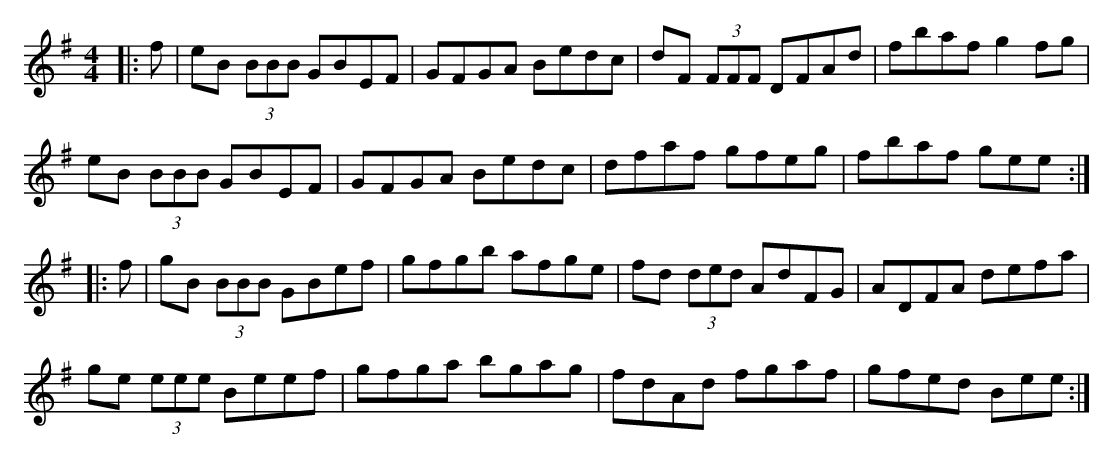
X:1
M:4/4
K:Emin
|:f|eB (3BBB GBEF|GFGA Bedc|dF (3FFF DFAd|fbaf g2fg|
eB (3BBB GBEF|GFGA Bedc|dfaf gfeg|fbaf gee:|
|:f|gB (3BBB GBef|gfgb afge|fd (3ded AdFG|ADFA defa|
ge (3eee Beef|gfga bgag|fdAd fgaf|gfed Bee:|
